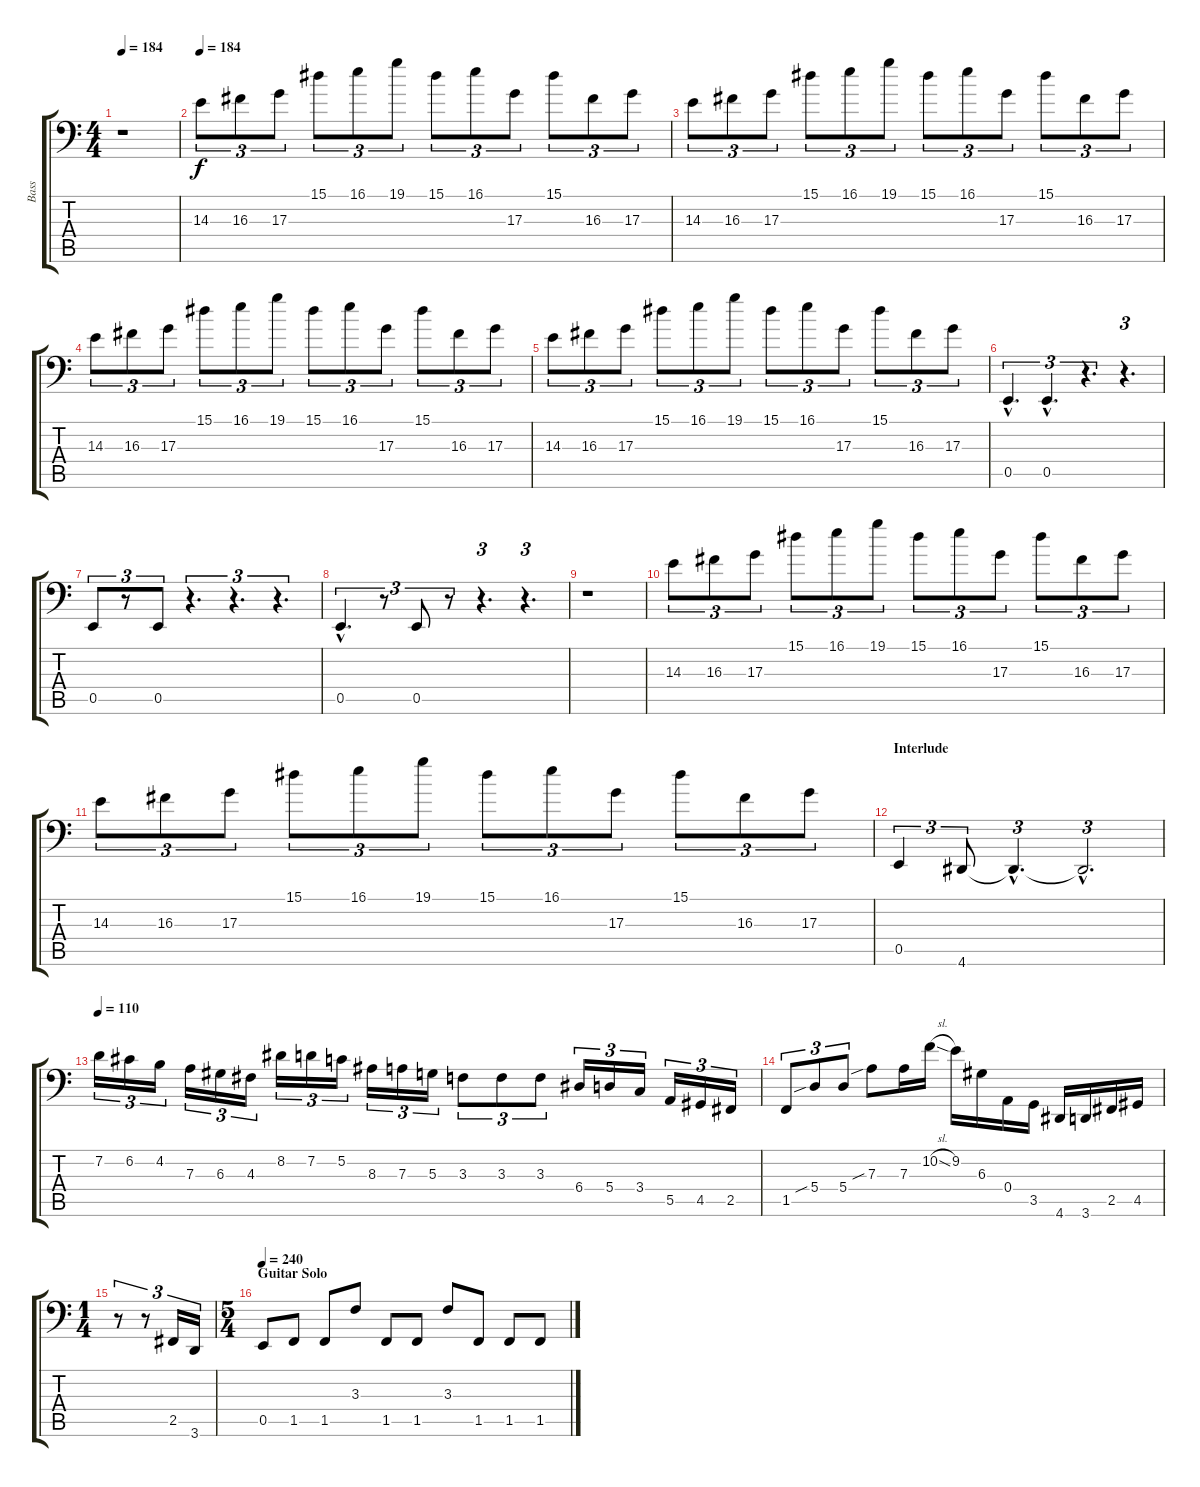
\track ("Bass" "Bass") {instrument electricbassfinger}
\staff {score tabs}
\tuning (C3 G2 D2 A1 E1 B0) {hide}
\ts (4 4)
\tempo 184
\clef f4
\ks c
r.1{dy f} |
\tempo 184
14.3.8{tu (3 2)} 16.3.8{tu (3 2)} 17.3.8{tu (3 2)} 15.1.8{tu (3 2)} 16.1.8{tu (3 2)} 19.1.8{tu (3 2)} 15.1.8{tu (3 2)} 16.1.8{tu (3 2)} 17.3.8{tu (3 2)} 15.1.8{tu (3 2)} 16.3.8{tu (3 2)} 17.3.8{tu (3 2)} |
14.3.8{tu (3 2)} 16.3.8{tu (3 2)} 17.3.8{tu (3 2)} 15.1.8{tu (3 2)} 16.1.8{tu (3 2)} 19.1.8{tu (3 2)} 15.1.8{tu (3 2)} 16.1.8{tu (3 2)} 17.3.8{tu (3 2)} 15.1.8{tu (3 2)} 16.3.8{tu (3 2)} 17.3.8{tu (3 2)} |
14.3.8{tu (3 2)} 16.3.8{tu (3 2)} 17.3.8{tu (3 2)} 15.1.8{tu (3 2)} 16.1.8{tu (3 2)} 19.1.8{tu (3 2)} 15.1.8{tu (3 2)} 16.1.8{tu (3 2)} 17.3.8{tu (3 2)} 15.1.8{tu (3 2)} 16.3.8{tu (3 2)} 17.3.8{tu (3 2)} |
14.3.8{tu (3 2)} 16.3.8{tu (3 2)} 17.3.8{tu (3 2)} 15.1.8{tu (3 2)} 16.1.8{tu (3 2)} 19.1.8{tu (3 2)} 15.1.8{tu (3 2)} 16.1.8{tu (3 2)} 17.3.8{tu (3 2)} 15.1.8{tu (3 2)} 16.3.8{tu (3 2)} 17.3.8{tu (3 2)} |
0.5{hac}.4{d tu (3 2)} 0.5{hac}.4{d tu (3 2)} r.4{d tu (3 2)} r.4{d tu (3 2)} |
0.5.8{tu (3 2)} r.8{tu (3 2)} 0.5.8{tu (3 2)} r.4{d tu (3 2)} r.4{d tu (3 2)} r.4{d tu (3 2)} |
0.5{hac}.4{d tu (3 2)} r.8{tu (3 2)} 0.5.8{tu (3 2)} r.8{tu (3 2)} r.4{d tu (3 2)} r.4{d tu (3 2)} |
r.1 |
14.3.8{tu (3 2)} 16.3.8{tu (3 2)} 17.3.8{tu (3 2)} 15.1.8{tu (3 2)} 16.1.8{tu (3 2)} 19.1.8{tu (3 2)} 15.1.8{tu (3 2)} 16.1.8{tu (3 2)} 17.3.8{tu (3 2)} 15.1.8{tu (3 2)} 16.3.8{tu (3 2)} 17.3.8{tu (3 2)} |
14.3.8{tu (3 2)} 16.3.8{tu (3 2)} 17.3.8{tu (3 2)} 15.1.8{tu (3 2)} 16.1.8{tu (3 2)} 19.1.8{tu (3 2)} 15.1.8{tu (3 2)} 16.1.8{tu (3 2)} 17.3.8{tu (3 2)} 15.1.8{tu (3 2)} 16.3.8{tu (3 2)} 17.3.8{tu (3 2)} |
\section ("" "Interlude")
0.5.4{tu (3 2)} 4.6.8{tu (3 2)} 4.6{hac t}.4{d tu (3 2)} 4.6{hac t}.2{d tu (3 2)} |
\tempo 110
7.2.16{tu (3 2)} 6.2.16{tu (3 2)} 4.2.16{tu (3 2)} 7.3.16{tu (3 2)} 6.3.16{tu (3 2)} 4.3.16{tu (3 2)} 8.2.16{tu (3 2)} 7.2.16{tu (3 2)} 5.2.16{tu (3 2)} 8.3.16{tu (3 2)} 7.3.16{tu (3 2)} 5.3.16{tu (3 2)} 3.3.8{tu (3 2)} 3.3.8{tu (3 2)} 3.3.8{tu (3 2)} 6.4.16{tu (3 2)} 5.4.16{tu (3 2)} 3.4.16{tu (3 2)} 5.5.16{tu (3 2)} 4.5.16{tu (3 2)} 2.5.16{tu (3 2)} |
1.5.8{tu (3 2)} 5.4{sib}.8{tu (3 2)} 5.4.8{tu (3 2)} 7.3{sib}.8 7.3.16 10.2{sl}.16 9.2.16 6.3.16 0.4.16 3.5.16 4.6.16 3.6.16 2.5.16 4.5.16 |
\ts (1 4)
r.8{tu (3 2)} r.8{tu (3 2)} 2.5.16{tu (3 2)} 3.6.16{tu (3 2)} |
\ts (5 4)
\section ("" "Guitar Solo")
\tempo 240
0.5.8 1.5.8 1.5.8 3.3.8 1.5.8 1.5.8 3.3.8 1.5.8 1.5.8 1.5.8
